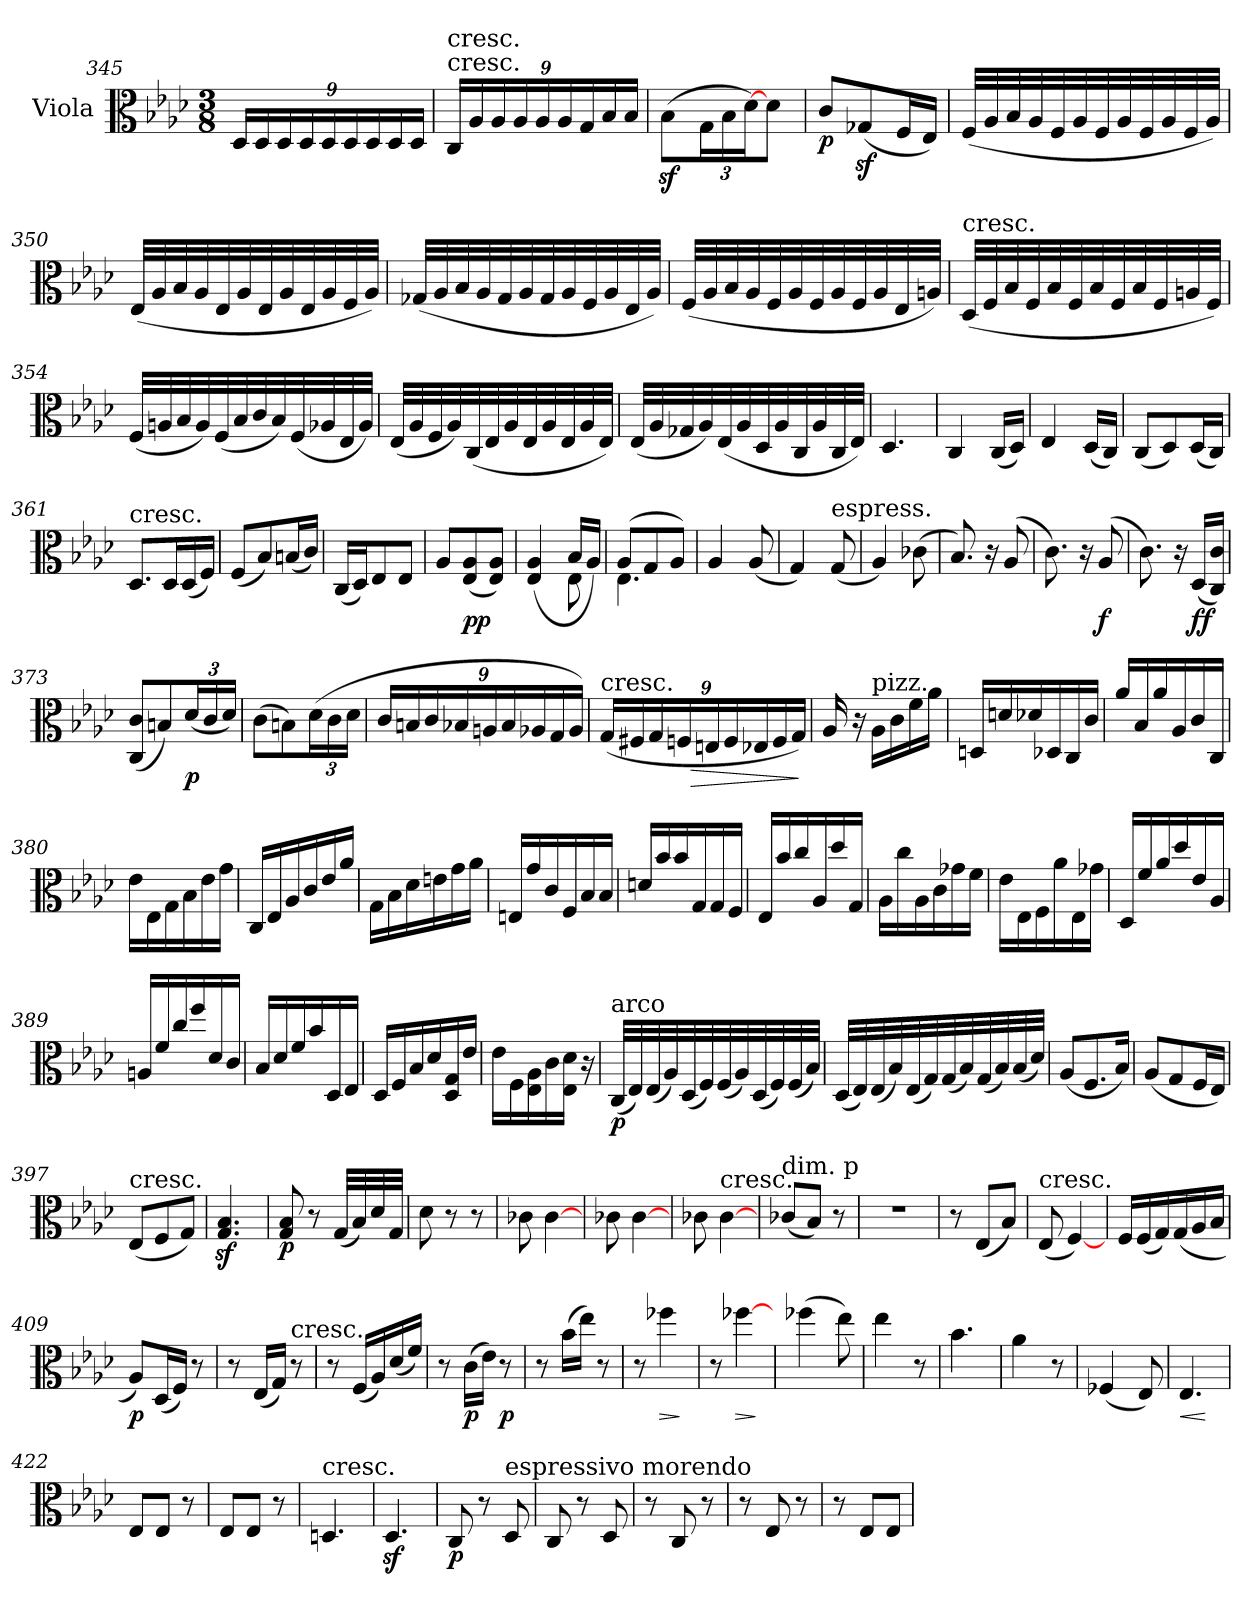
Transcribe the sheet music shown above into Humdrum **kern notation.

**kern	**dynam
*part1	*part1
*staff1	*staff1
*I"Viola	*
*I'Vla	*
*clefC3	*
*k[b-e-a-d-]	*
*A-:	*
*M3/8	*
=345	=345
24D-/LL	.
24D-/	.
24D-/	.
24D-/	.
24D-/	.
24D-/	.
24D-/	.
24D-/	.
24D-/JJ	.
=346	=346
!LO:TX:t=cresc.	!
!LO:TX:a:t=cresc.	!
24C/LL	.
24A-/	.
24A-/	.
24A-/	.
24A-/	.
24A-/	.
24G/	.
24B-/	.
24B-/JJ	.
=347	=347
(8B-z\L	.
24G\L	.
24B-\	.
[24d-\J)	.
8d-\J	.
=348	=348
8c/L	p
(8G-Xz/	.
16F/L	.
16E-/JJ)	.
=349	=349
(32F/LLL	.
32A-/	.
32B-/	.
32A-/	.
32F/	.
32A-/	.
32F/	.
32A-/	.
32F/	.
32A-/	.
32F/	.
32A-/JJJ)	.
=350	=350
(32E-/LLL	.
32A-/	.
32B-/	.
32A-/	.
32E-/	.
32A-/	.
32E-/	.
32A-/	.
32E-/	.
32A-/	.
32F/	.
32A-/JJJ)	.
=351	=351
(32G-X/LLL	.
32A-/	.
32B-/	.
32A-/	.
32G-/	.
32A-/	.
32G-/	.
32A-/	.
32F/	.
32A-/	.
32E-/	.
32A-/JJJ)	.
=352	=352
(32F/LLL	.
32A-/	.
32B-/	.
32A-/	.
32F/	.
32A-/	.
32F/	.
32A-/	.
32F/	.
32A-/	.
32E-/	.
32An/JJJ)	.
=353	=353
!LO:TX:a:t=cresc.	!
(32D-/LLL	.
32F/	.
32B-/	.
32F/	.
32B-/	.
32F/	.
32B-/	.
32F/	.
32B-/	.
32F/	.
32An/	.
32F/JJJ)	.
=354	=354
(32F/LLL	.
32An/	.
32B-/	.
32A/)	.
(32F/	.
32B-/	.
32c/	.
32B-/)	.
(32F/	.
32A-X/	.
32E-/	.
32A-/JJJ)	.
=355	=355
(32E-/LLL	.
32A-/	.
32F/	.
32A-/)	.
(32C/	.
32E-/	.
32A-/	.
32E-/	.
32A-/	.
32E-/	.
32A-/	.
32E-/JJJ)	.
=356	=356
(32E-/LLL	.
32A-/	.
32G-X/	.
32A-/)	.
(32E-/	.
32A-/	.
32D-/	.
32A-/	.
32C/	.
32A-/	.
32C/	.
32E-/JJJ)	.
=357	=357
4.D-	.
=358	=358
4C	.
(16C/LL	.
16D-/JJ)	.
=359	=359
4E-	.
(16D-/LL	.
16C/JJ)	.
=360	=360
(8C/L	.
8D-/)	.
(16D-/L	.
16C/JJ)	.
=361	=361
!LO:TX:a:t=cresc.	!
8.D-/L	.
16D-/L	.
(16D-/	.
16F/JJ)	.
=362	=362
(8F/L	.
8B-/)	.
(16Bn/L	.
16c/JJ)	.
=363	=363
(16C/LL	.
16D-/J)	.
8E-/	.
8E-/J	.
=364	=364
8A-/L	.
(8E-/ 8A-/	pp
8E-/ 8A-/J)	.
=365	=365
*^	*
(4E- 4A-	4ryy	.
16B-/LL	8E-	.
16A-/JJ)	.	.
=366	=366	=366
(8A-/L	4.E-	.
8G/	.	.
8A-/J)	.	.
*v	*v	*
=367	=367
4A-	.
(8A-	.
=368	=368
4G)	.
!LO:TX:a:t=espress.	!
(8G	.
=369	=369
4A-)	.
(8c-X	.
=370	=370
8.B-)	.
16r	.
(8A-	.
=371	=371
8.c)	.
16r	.
(8A-	f
=372	=372
8.c)	.
16r	.
(16D-/LL	ff
16C/ 16c/JJ)	.
=373	=373
(8C/ 8c/L	.
8Bn/)	.
(24d-/L	p
24c/	.
24d-/JJ)	.
=374	=374
(8c\L	.
8Bn\)	.
(24d-\L	.
24c\	.
24d-\JJ	.
=375	=375
24c/LL	.
24Bn/	.
24c/	.
24B-X/	.
24An/	.
24B-/	.
24A-X/	.
24G/	.
24A-/JJ)	.
=376	=376
!LO:TX:t=cresc.	!
(24G/LL	.
24F#X/	.
24G/	.
24Fn/	.
!	!LO:HP:b
24En/	>
24F/	.
24E-X/	.
24F/	.
24G/JJ)	.
.	]
=377	=377
16A-	.
16r	.
!LO:TX:a:t=pizz.	!
16A-\LL	.
16c\	.
16f\	.
16a-\JJ	.
=378	=378
16Dn/LL	.
16dn/	.
16d-X/	.
16D-X/	.
16C/	.
16c/JJ	.
=379	=379
16a-/LL	.
16B-/	.
16a-/	.
16A-/	.
16c/	.
16C/JJ	.
=380	=380
16e-\LL	.
16E-\	.
16G\	.
16B-\	.
16e-\	.
16g\JJ	.
=381	=381
16C/LL	.
16E-/	.
16A-/	.
16c/	.
16e-/	.
16a-/JJ	.
=382	=382
16G\LL	.
16B-\	.
16d-\	.
16en\	.
16g\	.
16a-\JJ	.
=383	=383
16En/LL	.
16g/	.
16c/	.
16F/	.
16B-/	.
16B-/JJ	.
=384	=384
16dn/LL	.
16b-/	.
16b-/	.
16G/	.
16G/	.
16F/JJ	.
=385	=385
16E-/LL	.
16b-/	.
16cc/	.
16A-/	.
16dd-/	.
16G/JJ	.
=386	=386
16A-\LL	.
16cc\	.
16A-\	.
16c\	.
16g-X\	.
16f\JJ	.
=387	=387
16e-\LL	.
16E-\	.
16F\	.
16a-\	.
16E-\	.
16g-X\JJ	.
=388	=388
16D-/LL	.
16f/	.
16a-/	.
16dd-/	.
16e-/	.
16A-/JJ	.
=389	=389
16An/LL	.
16f/	.
16cc/	.
16ff/	.
16d-/	.
16c/JJ	.
=390	=390
16B-/LL	.
16d-/	.
16f/	.
16b-/	.
16D-/	.
16E-/JJ	.
=391	=391
16D-/LL	.
16F/	.
16B-/	.
16d-/	.
16D-/ 16G/	.
16e-/JJ	.
=392	=392
16e-\LL	.
16F\	.
16E-\ 16A-\	.
16c\	.
16E-\ 16d-\JJ	.
16r	.
=393	=393
!LO:TX:a:t=arco	!
(32C/LLL	p
32E-/)	.
(32E-/	.
32A-/)	.
(32D-/	.
32F/)	.
(32F/	.
32A-/)	.
(32D-/	.
32F/)	.
(32F/	.
32B-/JJJ)	.
=394	=394
(32D-/LLL	.
32E-/)	.
(32E-/	.
32B-/)	.
(32E-/	.
32G/)	.
(32G/	.
32B-/)	.
(32G/	.
32B-/)	.
(32B-/	.
32d-/JJJ)	.
=395	=395
(8A-/L	.
8.F/	.
16B-/Jk)	.
=396	=396
(8A-/L	.
8G/	.
16F/L	.
16E-/JJ)	.
=397	=397
!LO:TX:a:t=cresc.	!
(8E-/L	.
8F/	.
8G/J)	.
=398	=398
4.Gz 4.B-z	.
=399	=399
8G 8B-	p
8r	.
(32G/LLL	.
32B-/)	.
32d-/	.
32G/JJJ	.
=400	=400
8d-	.
8r	.
8r	.
=401	=401
8c-X	.
[4c-	.
=402	=402
8c-X	.
[4c-	.
=403	=403
8c-X	.
!LO:TX:a:t=cresc.	!
[4c-	.
=404	=404
!LO:TX:a:t=dim. p	!
(8c-X/L	.
8B-/J)	.
8r	.
=405	=405
4.r	.
=406	=406
8r	.
(8E-/L	.
8B-/J)	.
=407	=407
!LO:TX:a:t=cresc.	!
(8E-	.
[4F)	.
=408	=408
16F/LL	.
(16F/	.
16G/)	.
(16G/	.
16A-/	.
16B-/JJ	.
=409	=409
8A-/L)	p
(16D-/L	.
16F/JJ)	.
8r	.
=410	=410
8r	.
(16E-/LL	.
16G/JJ)	.
!LO:TX:a:t=cresc.	!
8r	.
=411	=411
8r	.
(16F/LL	.
16A-/)	.
(16d-/	.
16f/JJ)	.
=412	=412
8r	.
(16c\LL	p
16e-\JJ)	.
8r	p
=413	=413
8r	.
(16b-\LL	.
16ee-\JJ)	.
8r	.
=414	=414
8r	.
!	!LO:HP:b
4ff-X	>
.	]
=415	=415
8r	.
!	!LO:HP:b
[4ff-X	>
.	]
=416	=416
(4ff-X	.
8ee-)	.
=417	=417
4ee-	.
8r	.
=418	=418
4.b-	.
=419	=419
4a-	.
8r	.
=420	=420
(4F-X	.
8E-)	.
=421	=421
!	!LO:HP:b
4.E-	<
.	[
=422	=422
8E-/L	.
8E-/J	.
8r	.
=423	=423
8E-/L	.
8E-/J	.
8r	.
=424	=424
!LO:TX:a:t=cresc.	!
4.Dn	.
=425	=425
4.D-z	.
=426	=426
8C	p
8r	.
!LO:TX:a:t=espressivo morendo	!
8D-	.
=427	=427
8C	.
8r	.
8D-	.
=428	=428
8r	.
8C	.
8r	.
=429	=429
8r	.
8E-	.
8r	.
=430	=430
8r	.
8E-/L	.
8E-/J	.
=	=
*-	*-
